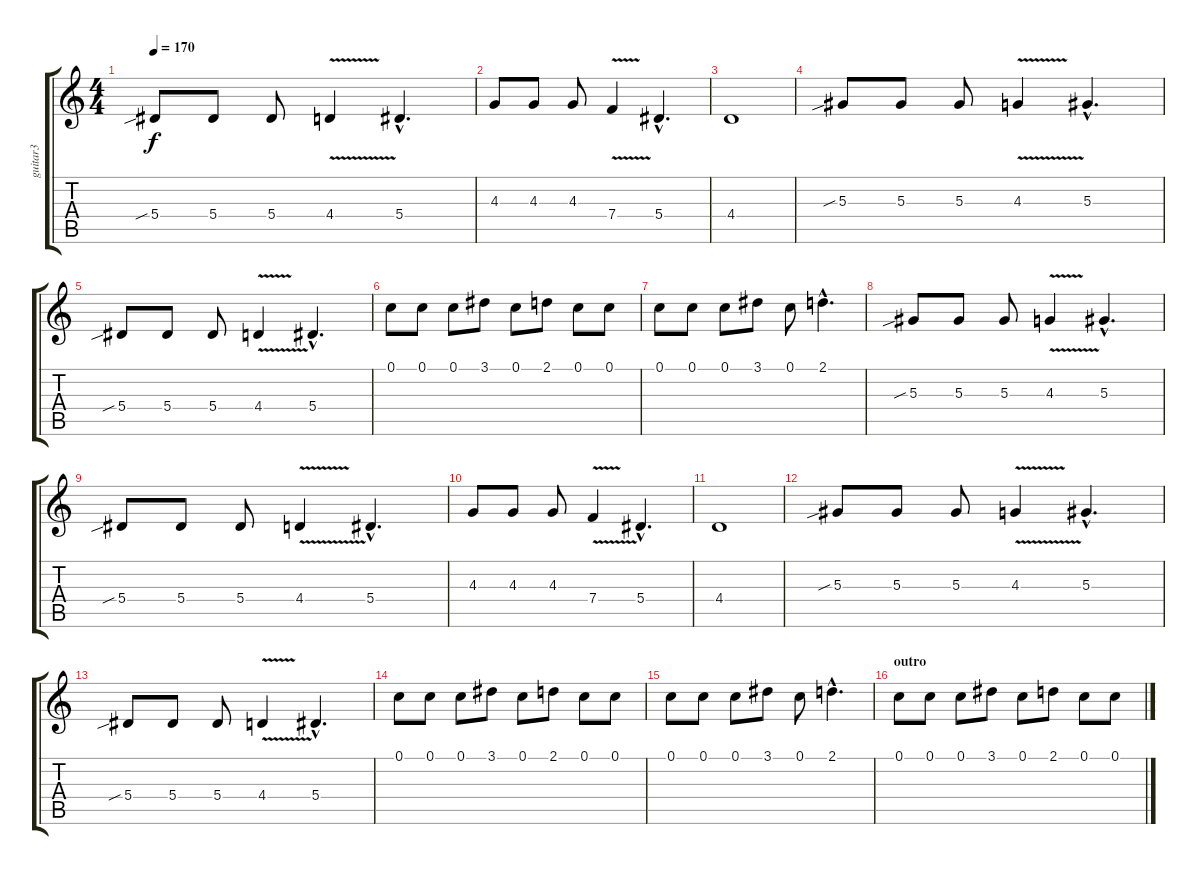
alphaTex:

\track ("guitar3" "guitar3") {instrument distortionguitar}
\staff {score tabs}
\tuning (C4 G3 Eb3 Bb2 F2 C2) {hide}
\ts (4 4)
\tempo 170
\clef g2
\ks c
5.4{sib}.8{dy f} 5.4.8 5.4.8 4.4{v}.4 5.4{hac}.4{d} |
4.3.8 4.3.8 4.3.8 7.4{v}.4 5.4{hac}.4{d} |
4.4.1 |
5.3{sib}.8 5.3.8 5.3.8 4.3{v}.4 5.3{hac}.4{d} |
5.4{sib}.8 5.4.8 5.4.8 4.4{v}.4 5.4{hac}.4{d} |
0.1.8 0.1.8 0.1.8 3.1.8 0.1.8 2.1.8 0.1.8 0.1.8 |
0.1.8 0.1.8 0.1.8 3.1.8 0.1.8 2.1{hac}.4{d} |
5.3{sib}.8 5.3.8 5.3.8 4.3{v}.4 5.3{hac}.4{d} |
5.4{sib}.8 5.4.8 5.4.8 4.4{v}.4 5.4{hac}.4{d} |
4.3.8 4.3.8 4.3.8 7.4{v}.4 5.4{hac}.4{d} |
4.4.1 |
5.3{sib}.8 5.3.8 5.3.8 4.3{v}.4 5.3{hac}.4{d} |
5.4{sib}.8 5.4.8 5.4.8 4.4{v}.4 5.4{hac}.4{d} |
0.1.8 0.1.8 0.1.8 3.1.8 0.1.8 2.1.8 0.1.8 0.1.8 |
0.1.8 0.1.8 0.1.8 3.1.8 0.1.8 2.1{hac}.4{d} |
\section ("" "outro")
0.1.8 0.1.8 0.1.8 3.1.8 0.1.8 2.1.8 0.1.8 0.1.8
